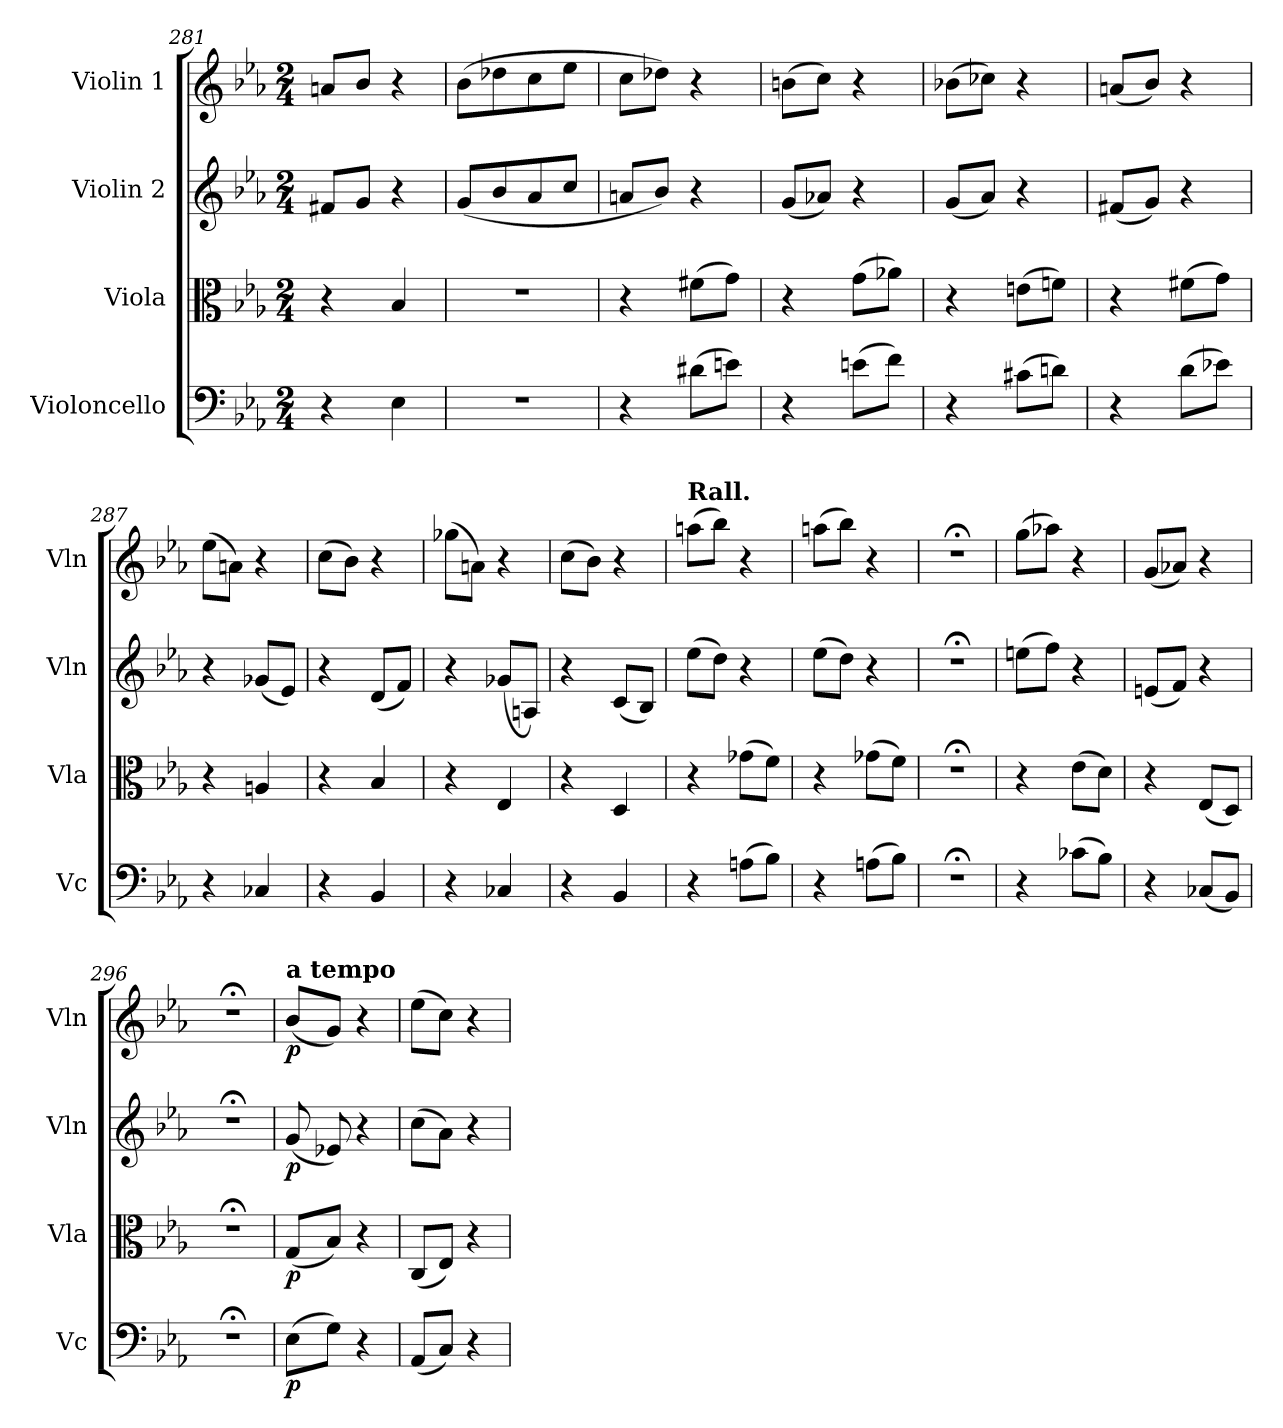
**kern	**dynam	**kern	**dynam	**kern	**dynam	**kern	**dynam
*part4	*part4	*part3	*part3	*part2	*part2	*part1	*part1
*staff4	*staff4	*staff3	*staff3	*staff2	*staff2	*staff1	*staff1
*I"Violoncello	*	*I"Viola	*	*I"Violin 2	*	*I"Violin 1	*
*I'Vc	*	*I'Vla	*	*I'Vln	*	*I'Vln	*
!!LO:LB:g=z
*clefF4	*	*clefC3	*	*clefG2	*	*clefG2	*
*k[b-e-a-]	*	*k[b-e-a-]	*	*k[b-e-a-]	*	*k[b-e-a-]	*
*M2/4	*	*M2/4	*	*M2/4	*	*M2/4	*
=281	=281	=281	=281	=281	=281	=281	=281
4r	.	4r	.	8f#X/L	.	8an/L	.
.	.	.	.	8g/J	.	8b-/J	.
4E-\	.	4B-/	.	4r	.	4r	.
=282	=282	=282	=282	=282	=282	=282	=282
2r	.	2r	.	(8g/L	.	(8b-\L	.
.	.	.	.	8b-/	.	8dd-X\	.
.	.	.	.	8a-/	.	8cc\	.
.	.	.	.	8cc/J	.	8ee-\J	.
!!LO:LB:g=z
=283	=283	=283	=283	=283	=283	=283	=283
4r	.	4r	.	8an/L	.	8cc\L	.
.	.	.	.	8b-/J)	.	8dd-X\J)	.
(8d#X\L	.	(8f#X\L	.	4r	.	4r	.
8en\J)	.	8g\J)	.	.	.	.	.
=284	=284	=284	=284	=284	=284	=284	=284
4r	.	4r	.	(8g/L	.	(8bn\L	.
.	.	.	.	8a-X/J)	.	8cc\J)	.
(8en\L	.	(8g\L	.	4r	.	4r	.
8f\J)	.	8a-X\J)	.	.	.	.	.
=285	=285	=285	=285	=285	=285	=285	=285
4r	.	4r	.	(8g/L	.	(8b-X\L	.
.	.	.	.	8a-/J)	.	8cc-X\J)	.
(8c#X\L	.	(8en\L	.	4r	.	4r	.
8dn\J)	.	8fn\J)	.	.	.	.	.
=286	=286	=286	=286	=286	=286	=286	=286
4r	.	4r	.	(8f#X/L	.	(8an/L	.
.	.	.	.	8g/J)	.	8b-/J)	.
(8d\L	.	(8f#X\L	.	4r	.	4r	.
8e-X\J)	.	8g\J)	.	.	.	.	.
=287	=287	=287	=287	=287	=287	=287	=287
4r	.	4r	.	4r	.	(8ee-\L	.
.	.	.	.	.	.	8an\J)	.
4C-X/	.	4An/	.	(8g-X/L	.	4r	.
.	.	.	.	8e-/J)	.	.	.
=288	=288	=288	=288	=288	=288	=288	=288
4r	.	4r	.	4r	.	(8cc\L	.
.	.	.	.	.	.	8b-\J)	.
4BB-/	.	4B-/	.	(8d/L	.	4r	.
.	.	.	.	8f/J)	.	.	.
=289	=289	=289	=289	=289	=289	=289	=289
4r	.	4r	.	4r	.	(8gg-X\L	.
.	.	.	.	.	.	8an\J)	.
4C-X/	.	4E-/	.	(8g-X/L	.	4r	.
.	.	.	.	8An/J)	.	.	.
=290	=290	=290	=290	=290	=290	=290	=290
4r	.	4r	.	4r	.	(8cc\L	.
.	.	.	.	.	.	8b-\J)	.
4BB-/	.	4D/	.	(8c/L	.	4r	.
.	.	.	.	8B-/J)	.	.	.
=291	=291	=291	=291	=291	=291	=291	=291
!	!	!	!	!	!	!LO:TX:a:B:t=Rall.	!
4r	.	4r	.	(8ee-\L	.	(8aan\L	.
.	.	.	.	8dd\J)	.	8bb-\J)	.
(8An\L	.	(8g-X\L	.	4r	.	4r	.
8B-\J)	.	8f\J)	.	.	.	.	.
=292	=292	=292	=292	=292	=292	=292	=292
4r	.	4r	.	(8ee-\L	.	(8aan\L	.
.	.	.	.	8dd\J)	.	8bb-\J)	.
(8An\L	.	(8g-X\L	.	4r	.	4r	.
8B-\J)	.	8f\J)	.	.	.	.	.
=293	=293	=293	=293	=293	=293	=293	=293
2r;<	.	2r;<	.	2r;<	.	2r;<	.
=294	=294	=294	=294	=294	=294	=294	=294
4r	.	4r	.	(8een\L	.	(8gg\L	.
.	.	.	.	8ff\J)	.	8aa-X\J)	.
(8c-X\L	.	(8e-\L	.	4r	.	4r	.
8B-\J)	.	8d\J)	.	.	.	.	.
!!LO:LB:g=z
=295	=295	=295	=295	=295	=295	=295	=295
4r	.	4r	.	(8en/L	.	(8g/L	.
.	.	.	.	8f/J)	.	8a-X/J)	.
(8C-X/L	.	(8E-/L	.	4r	.	4r	.
8BB-/J)	.	8D/J)	.	.	.	.	.
=296	=296	=296	=296	=296	=296	=296	=296
2r;<	.	2r;<	.	2r;<	.	2r;<	.
!!LO:LB:g=z
=297	=297	=297	=297	=297	=297	=297	=297
!	!	!	!	!	!	!LO:TX:a:B:t=a tempo	!
!	!LO:DY:b	!	!LO:DY:b	!	!LO:DY:b	!	!LO:DY:b
(8E-\L	p	(8G/L	p	(8g/	p	(8b-/L	p
8G\J)	.	8B-/J)	.	8e-X/)	.	8g/J)	.
4r	.	4r	.	4r	.	4r	.
=298	=298	=298	=298	=298	=298	=298	=298
(8AA-/L	.	(8C/L	.	(8cc\L	.	(8ee-\L	.
8C/J)	.	8E-/J)	.	8a-\J)	.	8cc\J)	.
4r	.	4r	.	4r	.	4r	.
=	=	=	=	=	=	=	=
*-	*-	*-	*-	*-	*-	*-	*-
